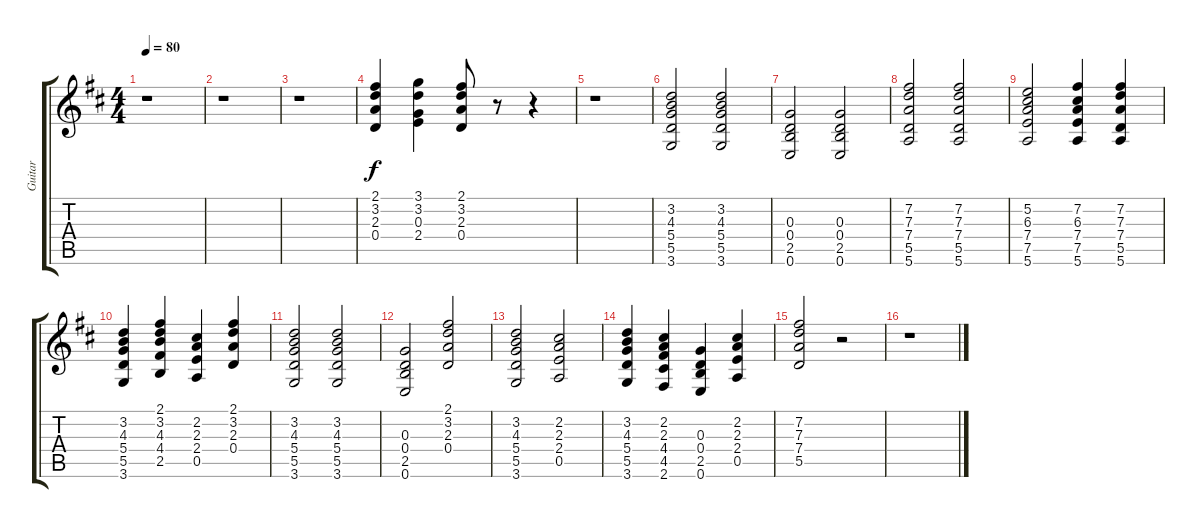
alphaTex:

\track ("Guitar" "Guitar") {instrument distortionguitar}
\staff {score tabs}
\tuning (E4 B3 G3 D3 A2 E2) {hide}
\ts (4 4)
\tempo 80
\clef g2
\ks d
r.1{dy f} |
r.1 |
r.1 |
(2.1 3.2 2.3 0.4).4 (3.1 3.2 0.3 2.4).4 (2.1 3.2 2.3 0.4).8 r.8 r.4 |
r.1 |
(3.2 4.3 5.4 5.5 3.6).2 (3.2 4.3 5.4 5.5 3.6).2 |
(0.3 0.4 2.5 0.6).2 (0.3 0.4 2.5 0.6).2 |
(7.2 7.3 7.4 5.5 5.6).2 (7.2 7.3 7.4 5.5 5.6).2 |
(5.2 6.3 7.4 7.5 5.6).2 (7.2 6.3 7.4 7.5 5.6).4 (7.2 7.3 7.4 5.5 5.6).4 |
(3.2 4.3 5.4 5.5 3.6).4 (2.1 3.2 4.3 4.4 2.5).4 (2.2 2.3 2.4 0.5).4 (2.1 3.2 2.3 0.4).4 |
(3.2 4.3 5.4 5.5 3.6).2 (3.2 4.3 5.4 5.5 3.6).2 |
(0.3 0.4 2.5 0.6).2 (2.1 3.2 2.3 0.4).2 |
(3.2 4.3 5.4 5.5 3.6).2 (2.2 2.3 2.4 0.5).2 |
(3.2 4.3 5.4 5.5 3.6).4 (2.2 2.3 4.4 4.5 2.6).4 (0.3 0.4 2.5 0.6).4 (2.2 2.3 2.4 0.5).4 |
(7.2 7.3 7.4 5.5).2 r.2 |
r.1
